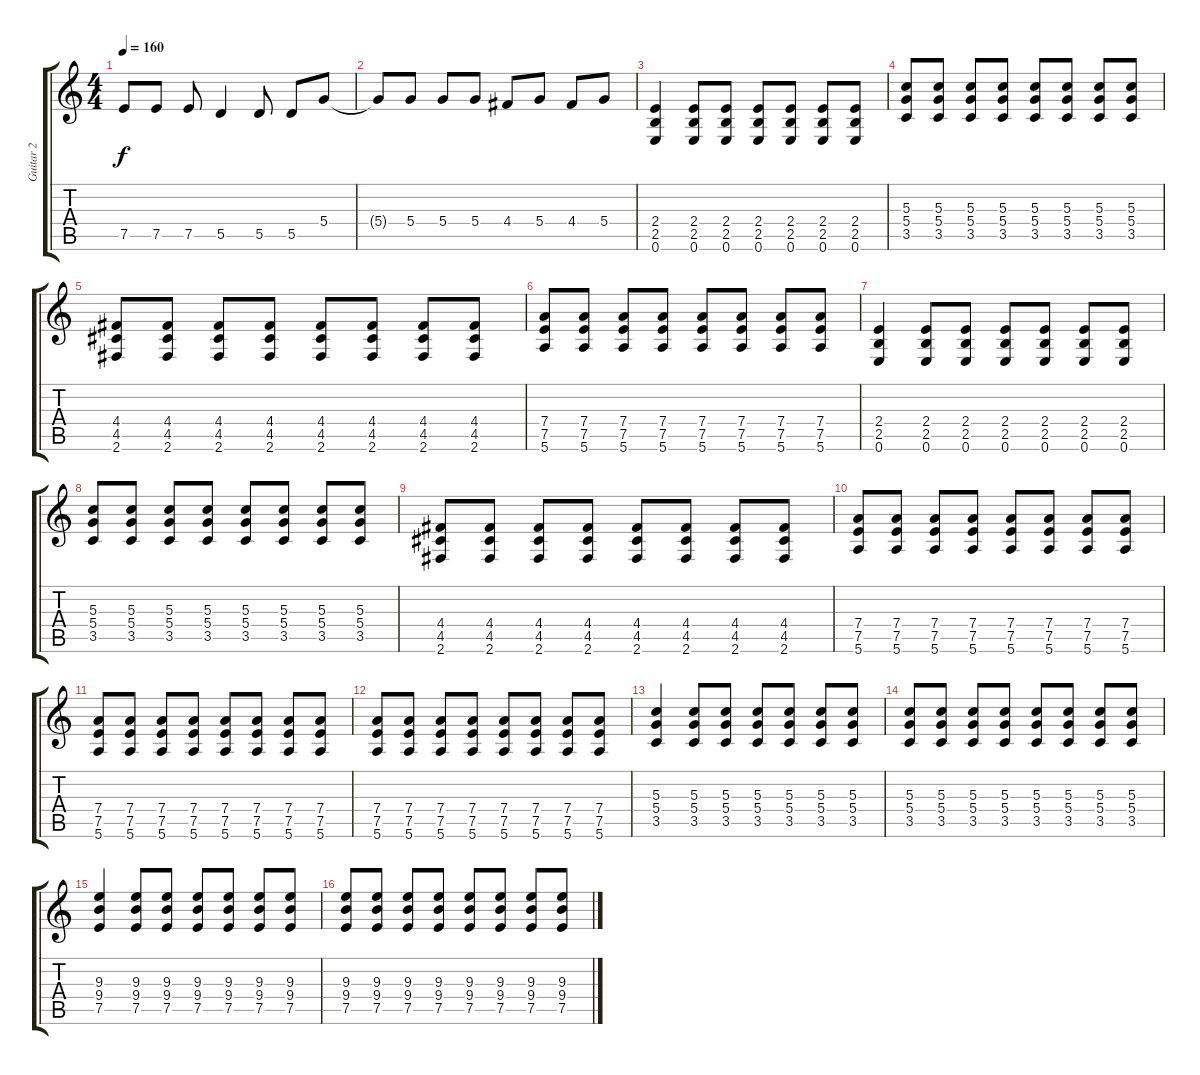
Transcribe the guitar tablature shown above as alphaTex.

\track ("Guitar 2" "Guitar 2") {instrument distortionguitar}
\staff {score tabs}
\tuning (E4 B3 G3 D3 A2 E2) {hide}
\ts (4 4)
\tempo 160
\clef g2
\ks c
7.5.8{dy f} 7.5.8 7.5.8 5.5.4 5.5.8 5.5.8 5.4.8 |
5.4{t}.8 5.4.8 5.4.8 5.4.8 4.4.8 5.4.8 4.4.8 5.4.8 |
(2.4 2.5 0.6).4 (2.4 2.5 0.6).8 (2.4 2.5 0.6).8 (2.4 2.5 0.6).8 (2.4 2.5 0.6).8 (2.4 2.5 0.6).8 (2.4 2.5 0.6).8 |
(5.3 5.4 3.5).8 (5.3 5.4 3.5).8 (5.3 5.4 3.5).8 (5.3 5.4 3.5).8 (5.3 5.4 3.5).8 (5.3 5.4 3.5).8 (5.3 5.4 3.5).8 (5.3 5.4 3.5).8 |
(4.4 4.5 2.6).8 (4.4 4.5 2.6).8 (4.4 4.5 2.6).8 (4.4 4.5 2.6).8 (4.4 4.5 2.6).8 (4.4 4.5 2.6).8 (4.4 4.5 2.6).8 (4.4 4.5 2.6).8 |
(7.4 7.5 5.6).8 (7.4 7.5 5.6).8 (7.4 7.5 5.6).8 (7.4 7.5 5.6).8 (7.4 7.5 5.6).8 (7.4 7.5 5.6).8 (7.4 7.5 5.6).8 (7.4 7.5 5.6).8 |
(2.4 2.5 0.6).4 (2.4 2.5 0.6).8 (2.4 2.5 0.6).8 (2.4 2.5 0.6).8 (2.4 2.5 0.6).8 (2.4 2.5 0.6).8 (2.4 2.5 0.6).8 |
(5.3 5.4 3.5).8 (5.3 5.4 3.5).8 (5.3 5.4 3.5).8 (5.3 5.4 3.5).8 (5.3 5.4 3.5).8 (5.3 5.4 3.5).8 (5.3 5.4 3.5).8 (5.3 5.4 3.5).8 |
(4.4 4.5 2.6).8 (4.4 4.5 2.6).8 (4.4 4.5 2.6).8 (4.4 4.5 2.6).8 (4.4 4.5 2.6).8 (4.4 4.5 2.6).8 (4.4 4.5 2.6).8 (4.4 4.5 2.6).8 |
(7.4 7.5 5.6).8 (7.4 7.5 5.6).8 (7.4 7.5 5.6).8 (7.4 7.5 5.6).8 (7.4 7.5 5.6).8 (7.4 7.5 5.6).8 (7.4 7.5 5.6).8 (7.4 7.5 5.6).8 |
(7.4 7.5 5.6).8 (7.4 7.5 5.6).8 (7.4 7.5 5.6).8 (7.4 7.5 5.6).8 (7.4 7.5 5.6).8 (7.4 7.5 5.6).8 (7.4 7.5 5.6).8 (7.4 7.5 5.6).8 |
(7.4 7.5 5.6).8 (7.4 7.5 5.6).8 (7.4 7.5 5.6).8 (7.4 7.5 5.6).8 (7.4 7.5 5.6).8 (7.4 7.5 5.6).8 (7.4 7.5 5.6).8 (7.4 7.5 5.6).8 |
(5.3 5.4 3.5).4 (5.3 5.4 3.5).8 (5.3 5.4 3.5).8 (5.3 5.4 3.5).8 (5.3 5.4 3.5).8 (5.3 5.4 3.5).8 (5.3 5.4 3.5).8 |
(5.3 5.4 3.5).8 (5.3 5.4 3.5).8 (5.3 5.4 3.5).8 (5.3 5.4 3.5).8 (5.3 5.4 3.5).8 (5.3 5.4 3.5).8 (5.3 5.4 3.5).8 (5.3 5.4 3.5).8 |
(9.3 9.4 7.5).4 (9.3 9.4 7.5).8 (9.3 9.4 7.5).8 (9.3 9.4 7.5).8 (9.3 9.4 7.5).8 (9.3 9.4 7.5).8 (9.3 9.4 7.5).8 |
(9.3 9.4 7.5).8 (9.3 9.4 7.5).8 (9.3 9.4 7.5).8 (9.3 9.4 7.5).8 (9.3 9.4 7.5).8 (9.3 9.4 7.5).8 (9.3 9.4 7.5).8 (9.3 9.4 7.5).8
